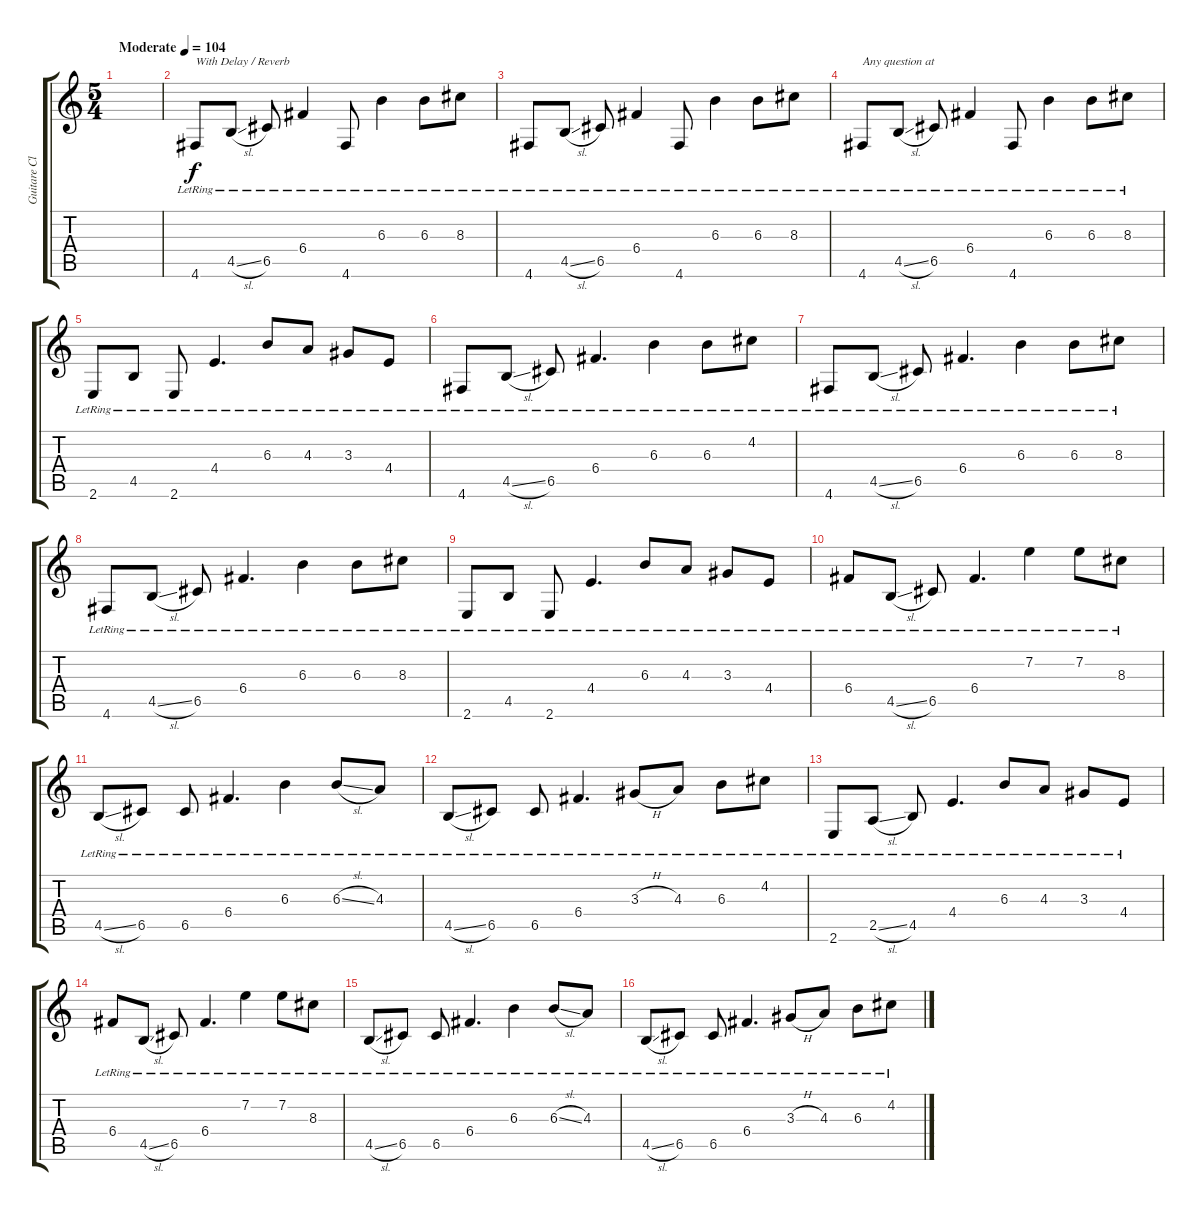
\track ("Guitare Clean" "Guitare Cl") {instrument electricguitarclean}
\staff {score tabs}
\tuning (D4 A3 F3 C3 G2 D2) {hide}
\ts (5 4)
\tempo (104 "Moderate")
\clef g2
\ks c
|
4.6{lr}.8{txt "With Delay / Reverb"} 4.5{sl lr}.8 6.5{lr}.8 6.4{lr}.4 4.6{lr}.8 6.3{lr}.4 6.3{lr}.8 8.3{lr}.8 |
4.6{lr}.8 4.5{sl lr}.8 6.5{lr}.8 6.4{lr}.4 4.6{lr}.8 6.3{lr}.4 6.3{lr}.8 8.3{lr}.8 |
4.6{lr}.8{txt "Any question at"} 4.5{sl lr}.8 6.5{lr}.8 6.4{lr}.4 4.6{lr}.8 6.3{lr}.4 6.3{lr}.8 8.3{lr}.8 |
2.6{lr}.8 4.5{lr}.8 2.6{lr}.8 4.4{lr}.4{d} 6.3{lr}.8 4.3{lr}.8 3.3{lr}.8 4.4{lr}.8 |
4.6{lr}.8 4.5{sl lr}.8 6.5{lr}.8 6.4{lr}.4{d} 6.3{lr}.4 6.3{lr}.8 4.2{lr}.8 |
4.6{lr}.8 4.5{sl lr}.8 6.5{lr}.8 6.4{lr}.4{d} 6.3{lr}.4 6.3{lr}.8 8.3{lr}.8 |
4.6{lr}.8 4.5{sl lr}.8 6.5{lr}.8 6.4{lr}.4{d} 6.3{lr}.4 6.3{lr}.8 8.3{lr}.8 |
2.6{lr}.8 4.5{lr}.8 2.6{lr}.8 4.4{lr}.4{d} 6.3{lr}.8 4.3{lr}.8 3.3{lr}.8 4.4{lr}.8 |
6.4{lr}.8 4.5{sl lr}.8 6.5{lr}.8 6.4{lr}.4{d} 7.2{lr}.4 7.2{lr}.8 8.3{lr}.8 |
4.5{sl lr}.8 6.5{lr}.8 6.5{lr}.8 6.4{lr}.4{d} 6.3{lr}.4 6.3{sl lr}.8 4.3{lr}.8 |
4.5{sl lr}.8 6.5{lr}.8 6.5{lr}.8 6.4{lr}.4{d} 3.3{h lr}.8 4.3{lr}.8 6.3{lr}.8 4.2{lr}.8 |
2.6{lr}.8 2.5{sl lr}.8 4.5{lr}.8 4.4{lr}.4{d} 6.3{lr}.8 4.3{lr}.8 3.3{lr}.8 4.4{lr}.8 |
6.4{lr}.8 4.5{sl lr}.8 6.5{lr}.8 6.4{lr}.4{d} 7.2{lr}.4 7.2{lr}.8 8.3{lr}.8 |
4.5{sl lr}.8 6.5{lr}.8 6.5{lr}.8 6.4{lr}.4{d} 6.3{lr}.4 6.3{sl lr}.8 4.3{lr}.8 |
4.5{sl lr}.8 6.5{lr}.8 6.5{lr}.8 6.4{lr}.4{d} 3.3{h lr}.8 4.3{lr}.8 6.3{lr}.8 4.2{lr}.8
